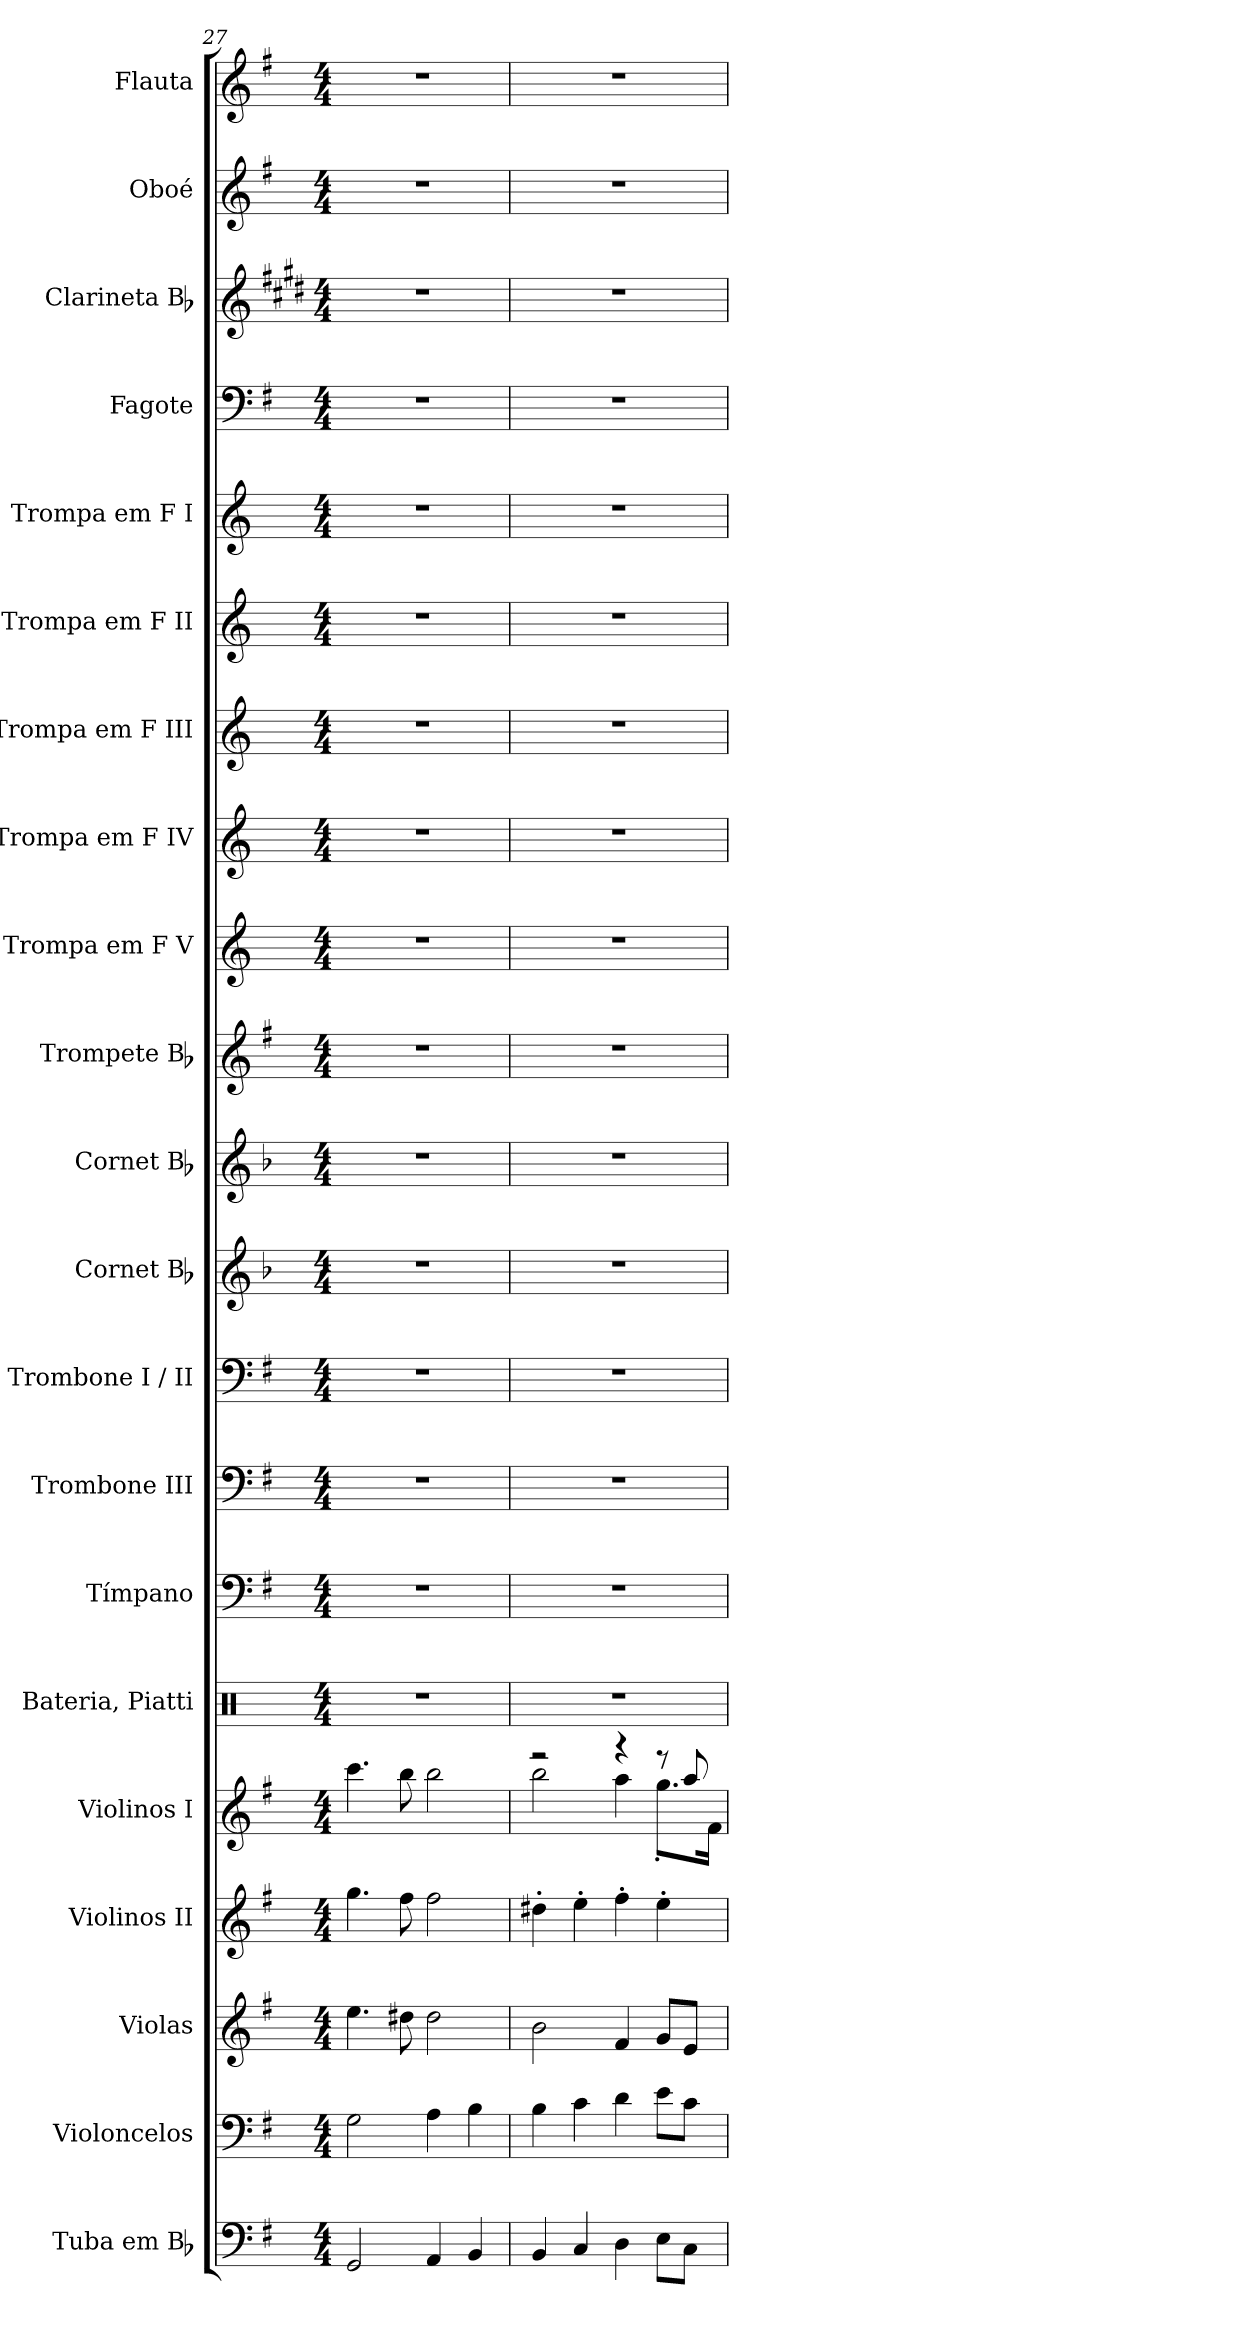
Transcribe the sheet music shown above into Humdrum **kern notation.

**kern	**kern	**kern	**kern	**kern	**kern	**kern	**kern	**kern	**kern	**kern	**kern	**kern	**kern	**kern	**kern	**kern	**kern	**kern	**kern	**kern
*part21	*part20	*part19	*part18	*part17	*part16	*part15	*part14	*part13	*part12	*part11	*part10	*part9	*part8	*part7	*part6	*part5	*part4	*part3	*part2	*part1
*staff21	*staff20	*staff19	*staff18	*staff17	*staff16	*staff15	*staff14	*staff13	*staff12	*staff11	*staff10	*staff9	*staff8	*staff7	*staff6	*staff5	*staff4	*staff3	*staff2	*staff1
*I"Tuba em Bb	*I"Violoncelos	*I"Violas	*I"Violinos II	*I"Violinos I	*I"Bateria, Piatti	*I"Tímpano	*I"Trombone III	*I"Trombone I / II	*I"Cornet Bb	*I"Cornet Bb	*I"Trompete Bb	*I"Trompa em F V	*I"Trompa em F IV	*I"Trompa em F III	*I"Trompa em F II	*I"Trompa em F I	*I"Fagote	*I"Clarineta Bb	*I"Oboé	*I"Flauta
*I'Tu. Bb	*I'Vlcs.	*	*	*I'Vlns.	*I'Bat.	*	*I'Trb.	*I'Trb.	*I'Cnt. Bb	*I'Cnt. Bb	*I'Tpt. Bb	*I'Trom. F	*I'Trom. F	*I'Trom. F	*I'Trom. F	*I'Trom. F	*I'Fgt	*I'Cl. Bb	*I'Ob.	*I'Fl
*clefF4	*clefF4	*clefG2	*clefG2	*clefG2	*clefX	*clefF4	*clefF4	*clefF4	*clefG2	*clefG2	*clefG2	*clefG2	*clefG2	*clefG2	*clefG2	*clefG2	*clefF4	*clefG2	*clefG2	*clefG2
*	*	*	*	*	*	*	*	*	*ITrd1c2	*ITrd1c2	*ITrd1c2	*ITrd4c7	*ITrd4c7	*ITrd4c7	*ITrd4c7	*ITrd4c7	*	*ITrd1c2	*	*
*k[f#]	*k[f#]	*k[f#]	*k[f#]	*k[f#]	*k[]	*k[f#]	*k[f#]	*k[f#]	*k[b-e-a-]	*k[b-e-a-]	*k[b-]	*k[b-]	*k[b-]	*k[b-]	*k[b-]	*k[b-]	*k[f#]	*k[f#c#]	*k[f#]	*k[f#]
*M4/4	*M4/4	*M4/4	*M4/4	*M4/4	*M4/4	*M4/4	*M4/4	*M4/4	*M4/4	*M4/4	*M4/4	*M4/4	*M4/4	*M4/4	*M4/4	*M4/4	*M4/4	*M4/4	*M4/4	*M4/4
=27	=27	=27	=27	=27	=27	=27	=27	=27	=27	=27	=27	=27	=27	=27	=27	=27	=27	=27	=27	=27
2GG/	2G\	4.ee\	4.gg\	4.ccc\	1r	1r	1r	1r	1r	1r	1r	1r	1r	1r	1r	1r	1r	1r	1r	1r
.	.	8dd#X\	8ff#\	8bb\	.	.	.	.	.	.	.	.	.	.	.	.	.	.	.	.
4AA/	4A\	2dd#\	2ff#\	2bb\	.	.	.	.	.	.	.	.	.	.	.	.	.	.	.	.
4BB/	4B\	.	.	.	.	.	.	.	.	.	.	.	.	.	.	.	.	.	.	.
=28	=28	=28	=28	=28	=28	=28	=28	=28	=28	=28	=28	=28	=28	=28	=28	=28	=28	=28	=28	=28
*	*	*	*	*^	*	*	*	*	*	*	*	*	*	*	*	*	*	*	*	*
4BB/	4B\	2b\	4dd#X'\	2r	2bb\	1r	1r	1r	1r	1r	1r	1r	1r	1r	1r	1r	1r	1r	1r	1r	1r
4C/	4c\	.	4ee'\	.	.	.	.	.	.	.	.	.	.	.	.	.	.	.	.	.	.
4D\	4d\	4f#/	4ff#'\	4r	4aa\	.	.	.	.	.	.	.	.	.	.	.	.	.	.	.	.
8E\L	8e\L	8g/L	4ee'\	8r	8.gg'\L	.	.	.	.	.	.	.	.	.	.	.	.	.	.	.	.
8C\J	8c\J	8e/J	.	8aa/	.	.	.	.	.	.	.	.	.	.	.	.	.	.	.	.	.
.	.	.	.	.	16f#\Jk	.	.	.	.	.	.	.	.	.	.	.	.	.	.	.	.
*	*	*	*	*v	*v	*	*	*	*	*	*	*	*	*	*	*	*	*	*	*	*
=	=	=	=	=	=	=	=	=	=	=	=	=	=	=	=	=	=	=	=	=
*-	*-	*-	*-	*-	*-	*-	*-	*-	*-	*-	*-	*-	*-	*-	*-	*-	*-	*-	*-	*-
